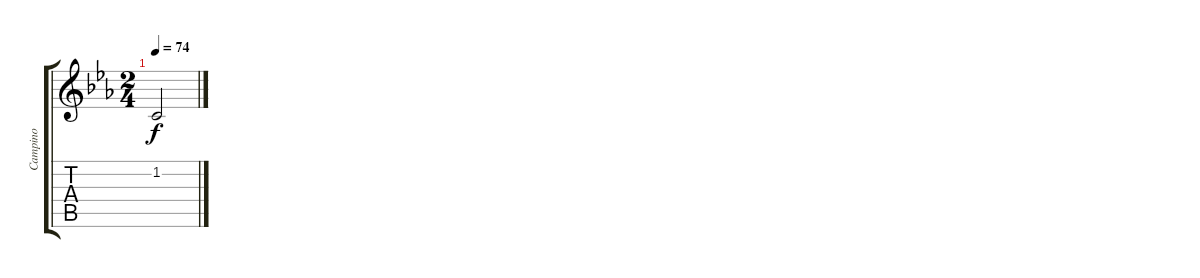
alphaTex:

\track ("Campino" "Campino") {instrument lead6voice}
\staff {score tabs}
\tuning (E4 B3 G3 D3 A2 E2) {hide}
\ts (2 4)
\tempo 74
\clef g2
\ks eb
1.2.2{dy f}
